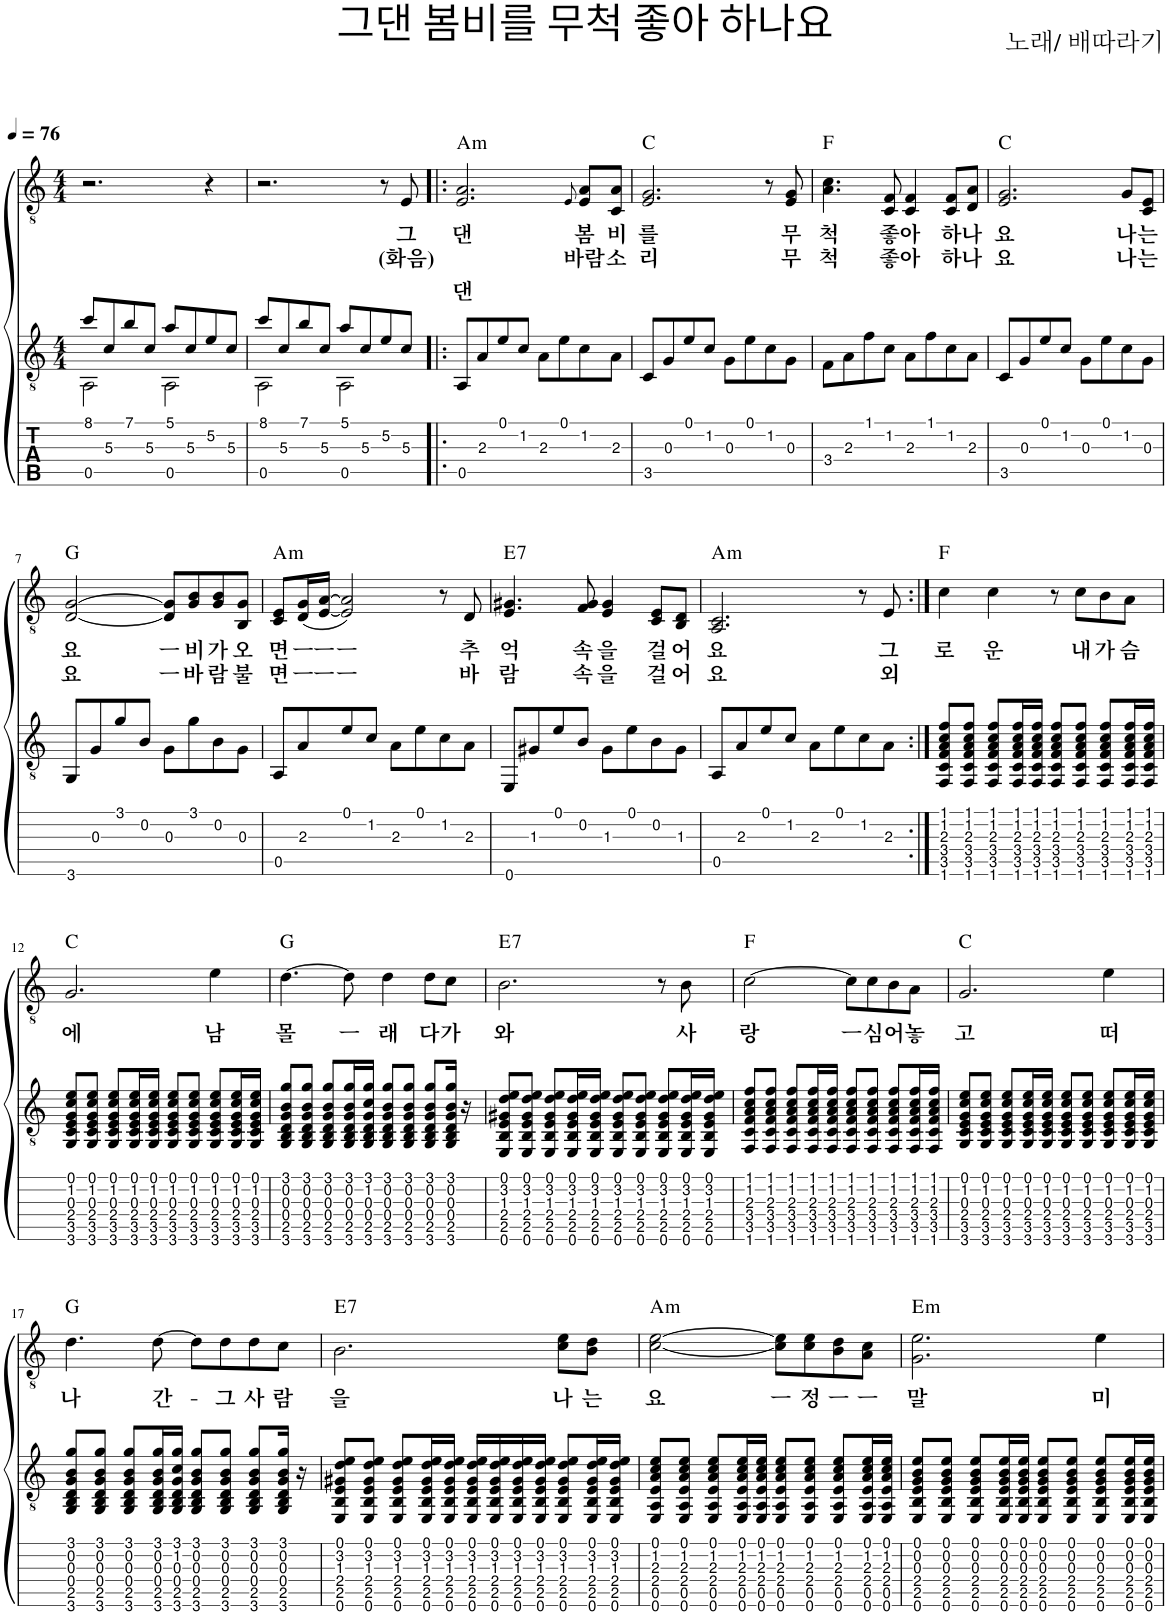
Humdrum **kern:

**kern	**kern	**kern	**text	**text	**harte
*part2	*part2	*part1	*part1	*part1	*part1
*staff3	*staff2	*staff1	*staff1	*staff1	*
*I"어쿠스틱 기타	*	*I"어쿠스틱 기타	*	*	*
*stria6	*	*	*	*	*
*	*clefGv2	*clefGv2	*	*	*
*k[]	*k[]	*k[]	*	*	*
*M4/4	*M4/4	*M4/4	*	*	*
*MM76	*MM76	*MM76	*	*	*
=1	=1	=1	=1	=1	=1
*^	*^	*	*	*	*
8ccL	2AA	8cc/L	2AA\	2.r	.	.	.
8cJ	.	8c/	.	.	.	.	.
8bL	.	8b/	.	.	.	.	.
8cJ	.	8c/J	.	.	.	.	.
8aL	2AA	8a/L	2AA\	.	.	.	.
8cJ	.	8c/	.	.	.	.	.
8eL	.	8e/	.	4r	.	.	.
8cJ	.	8c/J	.	.	.	.	.
=2	=2	=2	=2	=2	=2	=2	=2
8ccL	2AA	8cc/L	2AA\	2.r	.	.	.
8cJ	.	8c/	.	.	.	.	.
8bL	.	8b/	.	.	.	.	.
8cJ	.	8c/J	.	.	.	.	.
8aL	2AA	8a/L	2AA\	.	.	.	.
8cJ	.	8c/	.	.	.	.	.
8eL	.	8e/	.	8r	.	.	.
!	!	!	!	!	!LO:LY:b	!LO:LY:b	!
8cJ	.	8c/J	.	8E/	그	(화음)	.
*v	*v	*	*	*	*	*	*
*	*v	*v	*	*	*	*
=3!|:	=3!|:	=3!|:	=3!|:	=3!|:	=3!|:
!	!	!	!LO:LY:b	!LO:LY:b	!LO:H:kt=m
8AAL	8AA/L	2.E/ 2.A/	댄	댄	A:min
8AJ	8A/	.	.	.	.
8eL	8e/	.	.	.	.
8cJ	8c/J	.	.	.	.
8AL	8A\L	.	.	.	.
8eJ	8e\	.	.	.	.
.	.	8qE/	.	.	.
!	!	!	!LO:LY:b	!LO:LY:b	!
8cL	8c\	8E/ 8A/L	봄	바람	.
!	!	!	!LO:LY:b	!LO:LY:b	!
8AJ	8A\J	8C/ 8A/J	비	소	.
=4	=4	=4	=4	=4	=4
!	!	!	!LO:LY:b	!LO:LY:b	!
8CL	8C/L	2.E/ 2.G/	를	리	C:maj
8GJ	8G/	.	.	.	.
8eL	8e/	.	.	.	.
8cJ	8c/J	.	.	.	.
8GL	8G\L	.	.	.	.
8eJ	8e\	.	.	.	.
8cL	8c\	8r	.	.	.
!	!	!	!LO:LY:b	!LO:LY:b	!
8GJ	8G\J	8E/ 8G/	무	무	.
=5	=5	=5	=5	=5	=5
!	!	!	!LO:LY:b	!LO:LY:b	!
8FL	8F\L	4.A\ 4.c\	척	척	F:maj
8AJ	8A\	.	.	.	.
8fL	8f\	.	.	.	.
!	!	!	!LO:LY:b	!LO:LY:b	!
8cJ	8c\J	8C/ 8F/	좋	좋	.
!	!	!	!LO:LY:b	!LO:LY:b	!
8AL	8A\L	4C/ 4F/	아	아	.
8fJ	8f\	.	.	.	.
!	!	!	!LO:LY:b	!LO:LY:b	!
8cL	8c\	8C/ 8F/L	하	하	.
!	!	!	!LO:LY:b	!LO:LY:b	!
8AJ	8A\J	8D/ 8A/J	나	나	.
=6	=6	=6	=6	=6	=6
!	!	!	!LO:LY:b	!LO:LY:b	!
8CL	8C/L	2.E/ 2.G/	요	요	C:maj
8GJ	8G/	.	.	.	.
8eL	8e/	.	.	.	.
8cJ	8c/J	.	.	.	.
8GL	8G\L	.	.	.	.
8eJ	8e\	.	.	.	.
!	!	!	!LO:LY:b	!LO:LY:b	!
8cL	8c\	8G/L	나	나	.
!	!	!	!LO:LY:b	!LO:LY:b	!
8GJ	8G\J	8C/ 8E/J	는	는	.
!!LO:LB:g=z
=7	=7	=7	=7	=7	=7
!	!	!	!LO:LY:b	!LO:LY:b	!
8GGL	8GG/L	[2D/ [2G/	요	요	G:maj
8GJ	8G/	.	.	.	.
8gL	8g/	.	.	.	.
8BJ	8B/J	.	.	.	.
!	!	!	!LO:LY:b	!LO:LY:b	!
8GL	8G\L	8D/] 8G/]L	ㅡ	ㅡ	.
!	!	!	!LO:LY:b	!LO:LY:b	!
8gJ	8g\	8G/ 8B/	비	바	.
!	!	!	!LO:LY:b	!LO:LY:b	!
8BL	8B\	8G/ 8B/	가	람	.
!	!	!	!LO:LY:b	!LO:LY:b	!
8GJ	8G\J	8BB/ 8G/J	오	불	.
=8	=8	=8	=8	=8	=8
!	!	!	!LO:LY:b	!LO:LY:b	!LO:H:kt=m
8AAL	8AA/L	8C/ 8E/L	면	면	A:min
!	!	!	!LO:LY:b	!LO:LY:b	!
8AJ	8A/	(16D/ 16G/L	ㅡ	ㅡ	.
!	!	!	!LO:LY:b	!LO:LY:b	!
.	.	[16E/ [16A/JJ	ㅡ	ㅡ	.
!	!	!	!LO:LY:b	!LO:LY:b	!
8eL	8e/	2E/] 2A/])	ㅡ	ㅡ	.
8cJ	8c/J	.	.	.	.
8AL	8A\L	.	.	.	.
8eJ	8e\	.	.	.	.
8cL	8c\	8r	.	.	.
!	!	!	!LO:LY:b	!LO:LY:b	!
8AJ	8A\J	8D/	추	바	.
=9	=9	=9	=9	=9	=9
!	!	!	!LO:LY:b	!LO:LY:b	!LO:H:kt=7
8EEL	8EE/L	4.E/ 4.G#X/	억	람	E:7
8G#J	8G#X/	.	.	.	.
8eL	8e/	.	.	.	.
!	!	!	!LO:LY:b	!LO:LY:b	!
8BJ	8B/J	8F/ 8G#/	속	속	.
!	!	!	!LO:LY:b	!LO:LY:b	!
8G#L	8G#\L	4E/ 4G#/	을	을	.
8eJ	8e\	.	.	.	.
!	!	!	!LO:LY:b	!LO:LY:b	!
8BL	8B\	8C/ 8E/L	걸	걸	.
!	!	!	!LO:LY:b	!LO:LY:b	!
8G#J	8G#\J	8BB/ 8D/J	어	어	.
=10	=10	=10	=10	=10	=10
!	!	!	!LO:LY:b	!LO:LY:b	!LO:H:kt=m
8AAL	8AA/L	2.AA/ 2.C/	요	요	A:min
8AJ	8A/	.	.	.	.
8eL	8e/	.	.	.	.
8cJ	8c/J	.	.	.	.
8AL	8A\L	.	.	.	.
8eJ	8e\	.	.	.	.
8cL	8c\	8r	.	.	.
!	!	!	!LO:LY:b	!LO:LY:b	!
8AJ	8A\J	8E/	그	외	.
=11:|!	=11:|!	=11:|!	=11:|!	=11:|!	=11:|!
!	!	!	!LO:LY:b	!	!
8FF\ 8C\ 8F\ 8A\ 8c\ 8f\L	8FF/ 8C/ 8F/ 8A/ 8c/ 8f/L	4c\	로	.	F:maj
8FF\ 8C\ 8F\ 8A\ 8c\ 8f\J	8FF/ 8C/ 8F/ 8A/ 8c/ 8f/J	.	.	.	.
!	!	!	!LO:LY:b	!	!
8FF\ 8C\ 8F\ 8A\ 8c\ 8f\L	8FF/ 8C/ 8F/ 8A/ 8c/ 8f/L	4c\	운	.	.
16FF\ 16C\ 16F\ 16A\ 16c\ 16f\L	16FF/ 16C/ 16F/ 16A/ 16c/ 16f/L	.	.	.	.
16FF\ 16C\ 16F\ 16A\ 16c\ 16f\JJ	16FF/ 16C/ 16F/ 16A/ 16c/ 16f/JJ	.	.	.	.
8FF\ 8C\ 8F\ 8A\ 8c\ 8f\L	8FF/ 8C/ 8F/ 8A/ 8c/ 8f/L	8r	.	.	.
!	!	!	!LO:LY:b	!	!
8FF\ 8C\ 8F\ 8A\ 8c\ 8f\J	8FF/ 8C/ 8F/ 8A/ 8c/ 8f/J	8c\L	내	.	.
!	!	!	!LO:LY:b	!	!
8FF\ 8C\ 8F\ 8A\ 8c\ 8f\L	8FF/ 8C/ 8F/ 8A/ 8c/ 8f/L	8B\	가	.	.
!	!	!	!LO:LY:b	!	!
16FF\ 16C\ 16F\ 16A\ 16c\ 16f\L	16FF/ 16C/ 16F/ 16A/ 16c/ 16f/L	8A\J	슴	.	.
16FF\ 16C\ 16F\ 16A\ 16c\ 16f\JJ	16FF/ 16C/ 16F/ 16A/ 16c/ 16f/JJ	.	.	.	.
!!LO:LB:g=z
=12	=12	=12	=12	=12	=12
!	!	!	!LO:LY:b	!	!
8GG\ 8C\ 8E\ 8G\ 8c\ 8e\L	8GG/ 8C/ 8E/ 8G/ 8c/ 8e/L	2.G/	에	.	C:maj
8GG\ 8C\ 8E\ 8G\ 8c\ 8e\J	8GG/ 8C/ 8E/ 8G/ 8c/ 8e/J	.	.	.	.
8GG\ 8C\ 8E\ 8G\ 8c\ 8e\L	8GG/ 8C/ 8E/ 8G/ 8c/ 8e/L	.	.	.	.
16GG\ 16C\ 16E\ 16G\ 16c\ 16e\L	16GG/ 16C/ 16E/ 16G/ 16c/ 16e/L	.	.	.	.
16GG\ 16C\ 16E\ 16G\ 16c\ 16e\JJ	16GG/ 16C/ 16E/ 16G/ 16c/ 16e/JJ	.	.	.	.
8GG\ 8C\ 8E\ 8G\ 8c\ 8e\L	8GG/ 8C/ 8E/ 8G/ 8c/ 8e/L	.	.	.	.
8GG\ 8C\ 8E\ 8G\ 8c\ 8e\J	8GG/ 8C/ 8E/ 8G/ 8c/ 8e/J	.	.	.	.
!	!	!	!LO:LY:b	!	!
8GG\ 8C\ 8E\ 8G\ 8c\ 8e\L	8GG/ 8C/ 8E/ 8G/ 8c/ 8e/L	4e\	남	.	.
16GG\ 16C\ 16E\ 16G\ 16c\ 16e\L	16GG/ 16C/ 16E/ 16G/ 16c/ 16e/L	.	.	.	.
16GG\ 16C\ 16E\ 16G\ 16c\ 16e\JJ	16GG/ 16C/ 16E/ 16G/ 16c/ 16e/JJ	.	.	.	.
=13	=13	=13	=13	=13	=13
!	!	!	!LO:LY:b	!	!
8GG\ 8BB\ 8D\ 8G\ 8B\ 8g\L	8GG/ 8BB/ 8D/ 8G/ 8B/ 8g/L	[4.d\	몰	.	G:maj
8GG\ 8BB\ 8D\ 8G\ 8B\ 8g\J	8GG/ 8BB/ 8D/ 8G/ 8B/ 8g/J	.	.	.	.
8GG\ 8BB\ 8D\ 8G\ 8B\ 8g\L	8GG/ 8BB/ 8D/ 8G/ 8B/ 8g/L	.	.	.	.
!	!	!	!LO:LY:b	!	!
16GG\ 16BB\ 16D\ 16G\ 16B\ 16g\L	16GG/ 16BB/ 16D/ 16G/ 16B/ 16g/L	8d\]	ㅡ	.	.
16GG\ 16BB\ 16D\ 16G\ 16c\ 16g\JJ	16GG/ 16BB/ 16D/ 16G/ 16c/ 16g/JJ	.	.	.	.
!	!	!	!LO:LY:b	!	!
8GG\ 8BB\ 8D\ 8G\ 8B\ 8g\L	8GG/ 8BB/ 8D/ 8G/ 8B/ 8g/L	4d\	래	.	.
8GG\ 8BB\ 8D\ 8G\ 8B\ 8g\J	8GG/ 8BB/ 8D/ 8G/ 8B/ 8g/J	.	.	.	.
!	!	!	!LO:LY:b	!	!
8GG\ 8BB\ 8D\ 8G\ 8B\ 8g\L	8GG/ 8BB/ 8D/ 8G/ 8B/ 8g/L	8d\L	다	.	.
!	!	!	!LO:LY:b	!	!
16GG\ 16BB\ 16D\ 16G\ 16B\ 16g\Jk	16GG/ 16BB/ 16D/ 16G/ 16B/ 16g/Jk	8c\J	가	.	.
16r	16r	.	.	.	.
=14	=14	=14	=14	=14	=14
!	!	!	!LO:LY:b	!	!LO:H:kt=7
8EE\ 8BB\ 8E\ 8G#\ 8d\ 8e\L	8EE/ 8BB/ 8E/ 8G#X/ 8d/ 8e/L	2.B\	와	.	E:7
8EE\ 8BB\ 8E\ 8G#X\ 8d\ 8e\J	8EE/ 8BB/ 8E/ 8G#/ 8d/ 8e/J	.	.	.	.
8EE\ 8BB\ 8E\ 8G#\ 8d\ 8e\L	8EE/ 8BB/ 8E/ 8G#/ 8d/ 8e/L	.	.	.	.
16EE\ 16BB\ 16E\ 16G#\ 16d\ 16e\L	16EE/ 16BB/ 16E/ 16G#/ 16d/ 16e/L	.	.	.	.
16EE\ 16BB\ 16E\ 16G#\ 16d\ 16e\JJ	16EE/ 16BB/ 16E/ 16G#/ 16d/ 16e/JJ	.	.	.	.
8EE\ 8BB\ 8E\ 8G#\ 8d\ 8e\L	8EE/ 8BB/ 8E/ 8G#/ 8d/ 8e/L	.	.	.	.
8EE\ 8BB\ 8E\ 8G#\ 8d\ 8e\J	8EE/ 8BB/ 8E/ 8G#/ 8d/ 8e/J	.	.	.	.
8EE\ 8BB\ 8E\ 8G#\ 8d\ 8e\L	8EE/ 8BB/ 8E/ 8G#/ 8d/ 8e/L	8r	.	.	.
!	!	!	!LO:LY:b	!	!
16EE\ 16BB\ 16E\ 16G#\ 16d\ 16e\L	16EE/ 16BB/ 16E/ 16G#/ 16d/ 16e/L	8B\	사	.	.
16EE\ 16BB\ 16E\ 16G#\ 16d\ 16e\JJ	16EE/ 16BB/ 16E/ 16G#/ 16d/ 16e/JJ	.	.	.	.
=15	=15	=15	=15	=15	=15
!	!	!	!LO:LY:b	!	!
8FF\ 8C\ 8F\ 8A\ 8c\ 8f\L	8FF/ 8C/ 8F/ 8A/ 8c/ 8f/L	[2c\	랑	.	F:maj
8FF\ 8C\ 8F\ 8A\ 8c\ 8f\J	8FF/ 8C/ 8F/ 8A/ 8c/ 8f/J	.	.	.	.
8FF\ 8C\ 8F\ 8A\ 8c\ 8f\L	8FF/ 8C/ 8F/ 8A/ 8c/ 8f/L	.	.	.	.
16FF\ 16C\ 16F\ 16A\ 16c\ 16f\L	16FF/ 16C/ 16F/ 16A/ 16c/ 16f/L	.	.	.	.
16FF\ 16C\ 16F\ 16A\ 16c\ 16f\JJ	16FF/ 16C/ 16F/ 16A/ 16c/ 16f/JJ	.	.	.	.
!	!	!	!LO:LY:b	!	!
8FF\ 8C\ 8F\ 8A\ 8c\ 8f\L	8FF/ 8C/ 8F/ 8A/ 8c/ 8f/L	8c\L]	ㅡ	.	.
!	!	!	!LO:LY:b	!	!
8FF\ 8C\ 8F\ 8A\ 8c\ 8f\J	8FF/ 8C/ 8F/ 8A/ 8c/ 8f/J	8c\	심	.	.
!	!	!	!LO:LY:b	!	!
8FF\ 8C\ 8F\ 8A\ 8c\ 8f\L	8FF/ 8C/ 8F/ 8A/ 8c/ 8f/L	8B\	어	.	.
!	!	!	!LO:LY:b	!	!
16FF\ 16C\ 16F\ 16A\ 16c\ 16f\L	16FF/ 16C/ 16F/ 16A/ 16c/ 16f/L	8A\J	놓	.	.
16FF\ 16C\ 16F\ 16A\ 16c\ 16f\JJ	16FF/ 16C/ 16F/ 16A/ 16c/ 16f/JJ	.	.	.	.
=16	=16	=16	=16	=16	=16
!	!	!	!LO:LY:b	!	!
8GG\ 8C\ 8E\ 8G\ 8c\ 8e\L	8GG/ 8C/ 8E/ 8G/ 8c/ 8e/L	2.G/	고	.	C:maj
8GG\ 8C\ 8E\ 8G\ 8c\ 8e\J	8GG/ 8C/ 8E/ 8G/ 8c/ 8e/J	.	.	.	.
8GG\ 8C\ 8E\ 8G\ 8c\ 8e\L	8GG/ 8C/ 8E/ 8G/ 8c/ 8e/L	.	.	.	.
16GG\ 16C\ 16E\ 16G\ 16c\ 16e\L	16GG/ 16C/ 16E/ 16G/ 16c/ 16e/L	.	.	.	.
16GG\ 16C\ 16E\ 16G\ 16c\ 16e\JJ	16GG/ 16C/ 16E/ 16G/ 16c/ 16e/JJ	.	.	.	.
8GG\ 8C\ 8E\ 8G\ 8c\ 8e\L	8GG/ 8C/ 8E/ 8G/ 8c/ 8e/L	.	.	.	.
8GG\ 8C\ 8E\ 8G\ 8c\ 8e\J	8GG/ 8C/ 8E/ 8G/ 8c/ 8e/J	.	.	.	.
!	!	!	!LO:LY:b	!	!
8GG\ 8C\ 8E\ 8G\ 8c\ 8e\L	8GG/ 8C/ 8E/ 8G/ 8c/ 8e/L	4e\	떠	.	.
16GG\ 16C\ 16E\ 16G\ 16c\ 16e\L	16GG/ 16C/ 16E/ 16G/ 16c/ 16e/L	.	.	.	.
16GG\ 16C\ 16E\ 16G\ 16c\ 16e\JJ	16GG/ 16C/ 16E/ 16G/ 16c/ 16e/JJ	.	.	.	.
!!LO:LB:g=z
=17	=17	=17	=17	=17	=17
!	!	!	!LO:LY:b	!	!
8GG\ 8BB\ 8D\ 8G\ 8B\ 8g\L	8GG/ 8BB/ 8D/ 8G/ 8B/ 8g/L	4.d\	나	.	G:maj
8GG\ 8BB\ 8D\ 8G\ 8B\ 8g\J	8GG/ 8BB/ 8D/ 8G/ 8B/ 8g/J	.	.	.	.
8GG\ 8BB\ 8D\ 8G\ 8B\ 8g\L	8GG/ 8BB/ 8D/ 8G/ 8B/ 8g/L	.	.	.	.
!	!	!	!LO:LY:b	!	!
16GG\ 16BB\ 16D\ 16G\ 16B\ 16g\L	16GG/ 16BB/ 16D/ 16G/ 16B/ 16g/L	[8d\	간-	.	.
16GG\ 16BB\ 16D\ 16G\ 16c\ 16g\JJ	16GG/ 16BB/ 16D/ 16G/ 16c/ 16g/JJ	.	.	.	.
8GG\ 8BB\ 8D\ 8G\ 8B\ 8g\L	8GG/ 8BB/ 8D/ 8G/ 8B/ 8g/L	8d\L]	.	.	.
!	!	!	!LO:LY:b	!	!
8GG\ 8BB\ 8D\ 8G\ 8B\ 8g\J	8GG/ 8BB/ 8D/ 8G/ 8B/ 8g/J	8d\	-그	.	.
!	!	!	!LO:LY:b	!	!
8GG\ 8BB\ 8D\ 8G\ 8B\ 8g\L	8GG/ 8BB/ 8D/ 8G/ 8B/ 8g/L	8d\	사	.	.
!	!	!	!LO:LY:b	!	!
16GG\ 16BB\ 16D\ 16G\ 16B\ 16g\Jk	16GG/ 16BB/ 16D/ 16G/ 16B/ 16g/Jk	8c\J	람	.	.
16r	16r	.	.	.	.
=18	=18	=18	=18	=18	=18
!	!	!	!LO:LY:b	!	!LO:H:kt=7
8EE\ 8BB\ 8E\ 8G#X\ 8d\ 8e\L	8EE/ 8BB/ 8E/ 8G#X/ 8d/ 8e/L	2.B\	을	.	E:7
8EE\ 8BB\ 8E\ 8G#\ 8d\ 8e\J	8EE/ 8BB/ 8E/ 8G#/ 8d/ 8e/J	.	.	.	.
8EE\ 8BB\ 8E\ 8G#\ 8d\ 8e\L	8EE/ 8BB/ 8E/ 8G#/ 8d/ 8e/L	.	.	.	.
16EE\ 16BB\ 16E\ 16G#\ 16d\ 16e\L	16EE/ 16BB/ 16E/ 16G#/ 16d/ 16e/L	.	.	.	.
16EE\ 16BB\ 16E\ 16G#\ 16d\ 16e\JJ	16EE/ 16BB/ 16E/ 16G#/ 16d/ 16e/JJ	.	.	.	.
16EE\ 16BB\ 16E\ 16G#\ 16d\ 16e\LL	16EE/ 16BB/ 16E/ 16G#/ 16d/ 16e/LL	.	.	.	.
16EE\ 16BB\ 16E\ 16G#\ 16d\ 16e\J	16EE/ 16BB/ 16E/ 16G#/ 16d/ 16e/	.	.	.	.
16EE\ 16BB\ 16E\ 16G#\ 16d\ 16e\L	16EE/ 16BB/ 16E/ 16G#/ 16d/ 16e/	.	.	.	.
16EE\ 16BB\ 16E\ 16G#\ 16d\ 16e\JJ	16EE/ 16BB/ 16E/ 16G#/ 16d/ 16e/JJ	.	.	.	.
!	!	!	!LO:LY:b	!	!
8EE\ 8BB\ 8E\ 8G#\ 8d\ 8e\L	8EE/ 8BB/ 8E/ 8G#/ 8d/ 8e/L	8c\ 8e\L	나	.	.
!	!	!	!LO:LY:b	!	!
16EE\ 16BB\ 16E\ 16G#\ 16d\ 16e\L	16EE/ 16BB/ 16E/ 16G#/ 16d/ 16e/L	8B\ 8d\J	는	.	.
16EE\ 16BB\ 16E\ 16G#\ 16d\ 16e\JJ	16EE/ 16BB/ 16E/ 16G#/ 16d/ 16e/JJ	.	.	.	.
=19	=19	=19	=19	=19	=19
!	!	!	!LO:LY:b	!	!LO:H:kt=m
8EE\ 8AA\ 8E\ 8A\ 8c\ 8e\L	8EE/ 8AA/ 8E/ 8A/ 8c/ 8e/L	[2c\ [2e\	요	.	A:min
8EE\ 8AA\ 8E\ 8A\ 8c\ 8e\J	8EE/ 8AA/ 8E/ 8A/ 8c/ 8e/J	.	.	.	.
8EE\ 8AA\ 8E\ 8A\ 8c\ 8e\L	8EE/ 8AA/ 8E/ 8A/ 8c/ 8e/L	.	.	.	.
16EE\ 16AA\ 16E\ 16A\ 16c\ 16e\L	16EE/ 16AA/ 16E/ 16A/ 16c/ 16e/L	.	.	.	.
16EE\ 16AA\ 16E\ 16A\ 16c\ 16e\JJ	16EE/ 16AA/ 16E/ 16A/ 16c/ 16e/JJ	.	.	.	.
!	!	!	!LO:LY:b	!	!
8EE\ 8AA\ 8E\ 8A\ 8c\ 8e\L	8EE/ 8AA/ 8E/ 8A/ 8c/ 8e/L	8c\] 8e\]L	ㅡ	.	.
!	!	!	!LO:LY:b	!	!
8EE\ 8AA\ 8E\ 8A\ 8c\ 8e\J	8EE/ 8AA/ 8E/ 8A/ 8c/ 8e/J	8c\ 8e\	정	.	.
!	!	!	!LO:LY:b	!	!
8EE\ 8AA\ 8E\ 8A\ 8c\ 8e\L	8EE/ 8AA/ 8E/ 8A/ 8c/ 8e/L	8B\ 8d\	ㅡ	.	.
!	!	!	!LO:LY:b	!	!
16EE\ 16AA\ 16E\ 16A\ 16c\ 16e\L	16EE/ 16AA/ 16E/ 16A/ 16c/ 16e/L	8A\ 8c\J	ㅡ	.	.
16EE\ 16AA\ 16E\ 16A\ 16c\ 16e\JJ	16EE/ 16AA/ 16E/ 16A/ 16c/ 16e/JJ	.	.	.	.
=20	=20	=20	=20	=20	=20
!	!	!	!LO:LY:b	!	!LO:H:kt=m
8EE\ 8BB\ 8E\ 8G\ 8B\ 8e\L	8EE/ 8BB/ 8E/ 8G/ 8B/ 8e/L	2.G\ 2.e\	말	.	E:min
8EE\ 8BB\ 8E\ 8G\ 8B\ 8e\J	8EE/ 8BB/ 8E/ 8G/ 8B/ 8e/J	.	.	.	.
8EE\ 8BB\ 8E\ 8G\ 8B\ 8e\L	8EE/ 8BB/ 8E/ 8G/ 8B/ 8e/L	.	.	.	.
16EE\ 16BB\ 16E\ 16G\ 16B\ 16e\L	16EE/ 16BB/ 16E/ 16G/ 16B/ 16e/L	.	.	.	.
16EE\ 16BB\ 16E\ 16G\ 16B\ 16e\JJ	16EE/ 16BB/ 16E/ 16G/ 16B/ 16e/JJ	.	.	.	.
8EE\ 8BB\ 8E\ 8G\ 8B\ 8e\L	8EE/ 8BB/ 8E/ 8G/ 8B/ 8e/L	.	.	.	.
8EE\ 8BB\ 8E\ 8G\ 8B\ 8e\J	8EE/ 8BB/ 8E/ 8G/ 8B/ 8e/J	.	.	.	.
!	!	!	!LO:LY:b	!	!
8EE\ 8BB\ 8E\ 8G\ 8B\ 8e\L	8EE/ 8BB/ 8E/ 8G/ 8B/ 8e/L	4e\	미	.	.
16EE\ 16BB\ 16E\ 16G\ 16B\ 16e\L	16EE/ 16BB/ 16E/ 16G/ 16B/ 16e/L	.	.	.	.
16EE\ 16BB\ 16E\ 16G\ 16B\ 16e\JJ	16EE/ 16BB/ 16E/ 16G/ 16B/ 16e/JJ	.	.	.	.
=	=	=	=	=	=
*-	*-	*-	*-	*-	*-
